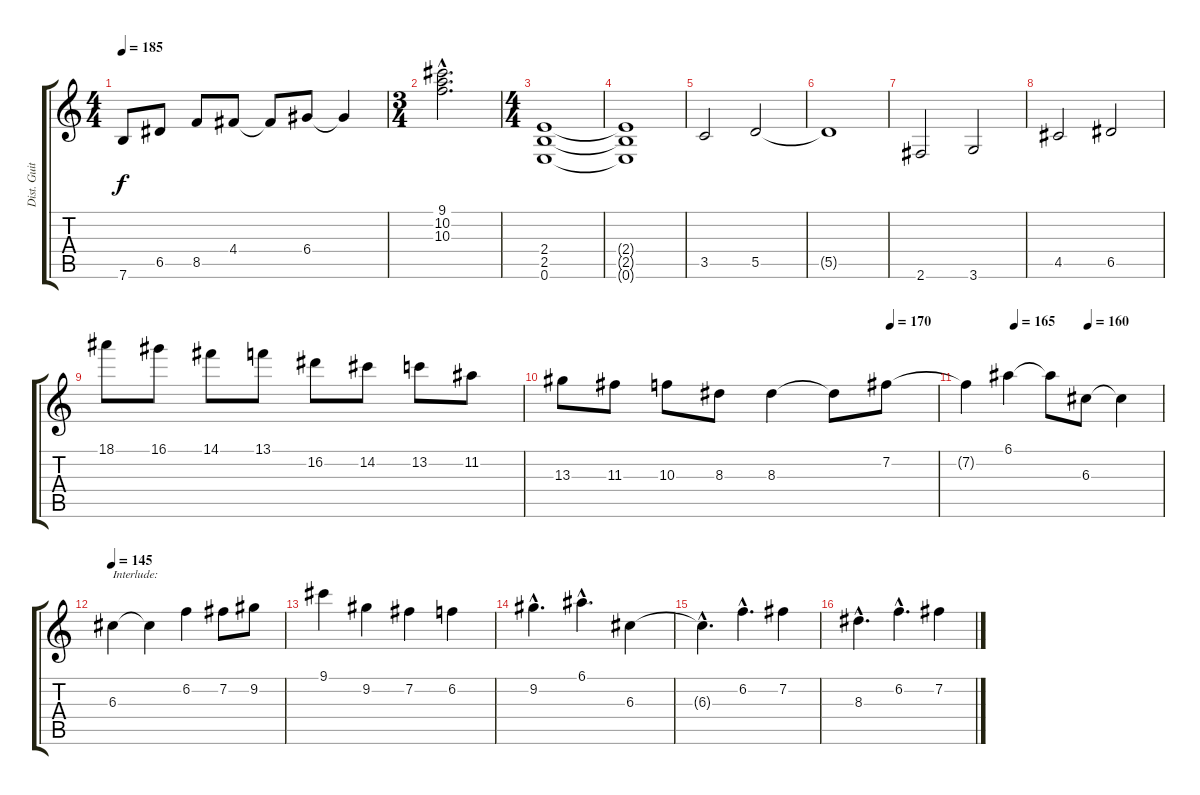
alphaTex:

\track ("Dist. Guitar 1" "Dist. Guit") {instrument distortionguitar}
\staff {score tabs}
\tuning (E4 B3 G3 D3 A2 E2) {hide}
\ts (4 4)
\tempo 185
\clef g2
\ks c
7.6.8{dy f} 6.5.8 8.5.8 4.4.8 4.4{t}.8 6.4.8 6.4{t}.4 |
\ts (3 4)
(9.1{hac} 10.2{hac} 10.3{hac}).2{d} |
\ts (4 4)
(2.4 2.5 0.6).1 |
(2.4{t} 2.5{t} 0.6{t}).1 |
3.5.2 5.5.2 |
5.5{t}.1 |
2.6.2 3.6.2 |
4.5.2 6.5.2 |
18.1.8 16.1.8 14.1.8 13.1.8 16.2.8 14.2.8 13.2.8 11.2.8 |
\tempo (170 0.875)
13.3.8 11.3.8 10.3.8 8.3.8 8.3.4 8.3{t}.8 7.2.8 |
\tempo (165 0.25)
\tempo (160 0.625)
7.2{t}.4 6.1.4 6.1{t}.8 6.3.8 6.3{t}.4 |
\tempo 145
6.3.4{txt "Interlude:"} 6.3{t}.4 6.2.4 7.2.8 9.2.8 |
9.1.4 9.2.4 7.2.4 6.2.4 |
9.2{hac}.4{d} 6.1{hac}.4{d} 6.3.4 |
6.3{hac t}.4{d} 6.2{hac}.4{d} 7.2.4 |
8.3{hac}.4{d} 6.2{hac}.4{d} 7.2.4
